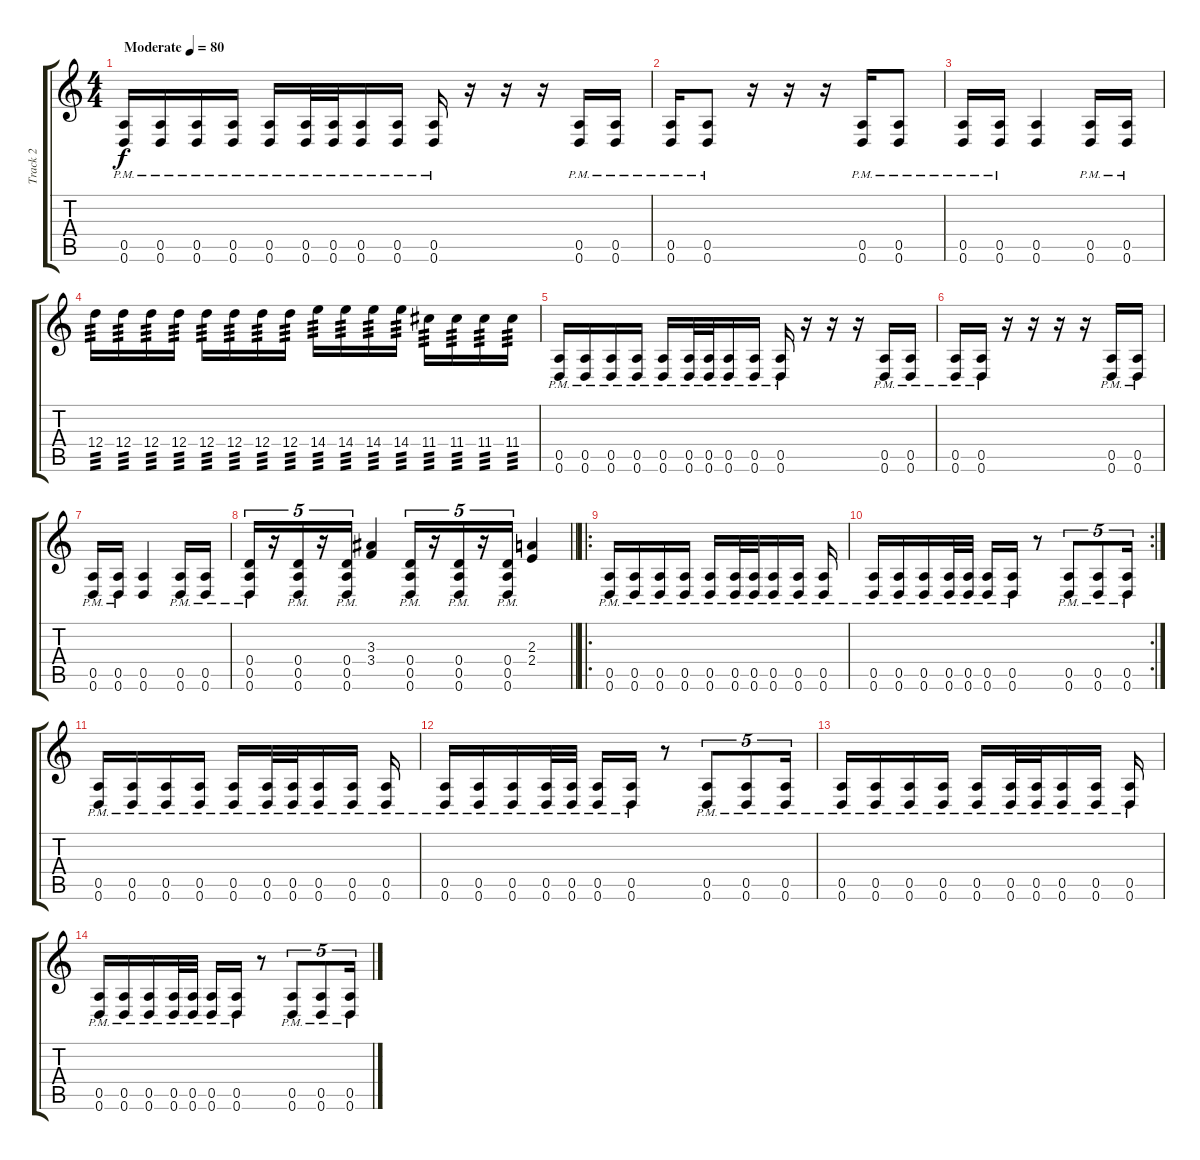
\track ("Track 2" "Track 2") {instrument distortionguitar}
\staff {score tabs}
\tuning (E4 B3 G3 D3 A2 D2) {hide}
\ts (4 4)
\tempo (80 "Moderate")
\clef g2
\ks c
(0.5{pm} 0.6{pm}).16{dy f instrument distortionguitar} (0.5{pm} 0.6{pm}).16 (0.5{pm} 0.6{pm}).16 (0.5{pm} 0.6{pm}).16 (0.5{pm} 0.6{pm}).16 (0.5{pm} 0.6{pm}).32 (0.5{pm} 0.6{pm}).32 (0.5{pm} 0.6{pm}).16 (0.5{pm} 0.6{pm}).16 (0.5{pm} 0.6{pm}).16 r.16 r.16 r.16 (0.5{pm} 0.6{pm}).16 (0.5{pm} 0.6{pm}).16 |
(0.5{pm} 0.6{pm}).16 (0.5{pm} 0.6{pm}).8 r.16 r.16 r.16 (0.5{pm} 0.6{pm}).16 (0.5{pm} 0.6{pm}).8 |
(0.5{pm} 0.6{pm}).16 (0.5{pm} 0.6{pm}).16 (0.5 0.6).4 (0.5{pm} 0.6{pm}).16 (0.5{pm} 0.6{pm}).16 |
12.4.16{tp 3} 12.4.16{tp 3} 12.4.16{tp 3} 12.4.16{tp 3} 12.4.16{tp 3} 12.4.16{tp 3} 12.4.16{tp 3} 12.4.16{tp 3} 14.4.16{tp 3} 14.4.16{tp 3} 14.4.16{tp 3} 14.4.16{tp 3} 11.4.16{tp 3} 11.4.16{tp 3} 11.4.16{tp 3} 11.4.16{tp 3} |
(0.5{pm} 0.6{pm}).16 (0.5{pm} 0.6{pm}).16 (0.5{pm} 0.6{pm}).16 (0.5{pm} 0.6{pm}).16 (0.5{pm} 0.6{pm}).16 (0.5{pm} 0.6{pm}).32 (0.5{pm} 0.6{pm}).32 (0.5{pm} 0.6{pm}).16 (0.5{pm} 0.6{pm}).16 (0.5{pm} 0.6{pm}).16 r.16 r.16 r.16 (0.5{pm} 0.6{pm}).16 (0.5{pm} 0.6{pm}).16 |
(0.5{pm} 0.6{pm}).16 (0.5{pm} 0.6{pm}).16 r.16 r.16 r.16 r.16 (0.5{pm} 0.6{pm}).16 (0.5{pm} 0.6{pm}).16 |
(0.5{pm} 0.6{pm}).16 (0.5{pm} 0.6{pm}).16 (0.5 0.6).4 (0.5{pm} 0.6{pm}).16 (0.5{pm} 0.6{pm}).16 |
\barLineRight lightlight
(0.4{pm} 0.5{pm} 0.6{pm}).16{tu (5 4)} r.16{tu (5 4)} (0.4{pm} 0.5{pm} 0.6{pm}).16{tu (5 4)} r.16{tu (5 4)} (0.4{pm} 0.5{pm} 0.6{pm}).16{tu (5 4)} (3.3 3.4).4 (0.4{pm} 0.5{pm} 0.6{pm}).16{tu (5 4)} r.16{tu (5 4)} (0.4{pm} 0.5{pm} 0.6{pm}).16{tu (5 4)} r.16{tu (5 4)} (0.4{pm} 0.5{pm} 0.6{pm}).16{tu (5 4)} (2.3 2.4).4 |
\ro
(0.5{pm} 0.6{pm}).16 (0.5{pm} 0.6{pm}).16 (0.5{pm} 0.6{pm}).16 (0.5{pm} 0.6{pm}).16 (0.5{pm} 0.6{pm}).16 (0.5{pm} 0.6{pm}).32 (0.5{pm} 0.6{pm}).32 (0.5{pm} 0.6{pm}).16 (0.5{pm} 0.6{pm}).16 (0.5{pm} 0.6{pm}).16 |
\rc 2
(0.5{pm} 0.6{pm}).16 (0.5{pm} 0.6{pm}).16 (0.5{pm} 0.6{pm}).16 (0.5{pm} 0.6{pm}).32 (0.5{pm} 0.6{pm}).32 (0.5{pm} 0.6{pm}).16 (0.5{pm} 0.6{pm}).16 r.8 (0.5{pm} 0.6{pm}).8{tu (5 4)} (0.5{pm} 0.6{pm}).8{tu (5 4)} (0.5{pm} 0.6{pm}).16{tu (5 4)} |
(0.5{pm} 0.6{pm}).16{volume 4} (0.5{pm} 0.6{pm}).16 (0.5{pm} 0.6{pm}).16 (0.5{pm} 0.6{pm}).16 (0.5{pm} 0.6{pm}).16 (0.5{pm} 0.6{pm}).32 (0.5{pm} 0.6{pm}).32 (0.5{pm} 0.6{pm}).16 (0.5{pm} 0.6{pm}).16 (0.5{pm} 0.6{pm}).16 |
(0.5{pm} 0.6{pm}).16 (0.5{pm} 0.6{pm}).16 (0.5{pm} 0.6{pm}).16 (0.5{pm} 0.6{pm}).32 (0.5{pm} 0.6{pm}).32 (0.5{pm} 0.6{pm}).16 (0.5{pm} 0.6{pm}).16 r.8 (0.5{pm} 0.6{pm}).8{tu (5 4)} (0.5{pm} 0.6{pm}).8{tu (5 4)} (0.5{pm} 0.6{pm}).16{tu (5 4)} |
(0.5{pm} 0.6{pm}).16 (0.5{pm} 0.6{pm}).16 (0.5{pm} 0.6{pm}).16 (0.5{pm} 0.6{pm}).16 (0.5{pm} 0.6{pm}).16 (0.5{pm} 0.6{pm}).32 (0.5{pm} 0.6{pm}).32 (0.5{pm} 0.6{pm}).16 (0.5{pm} 0.6{pm}).16 (0.5{pm} 0.6{pm}).16 |
(0.5{pm} 0.6{pm}).16 (0.5{pm} 0.6{pm}).16 (0.5{pm} 0.6{pm}).16 (0.5{pm} 0.6{pm}).32 (0.5{pm} 0.6{pm}).32 (0.5{pm} 0.6{pm}).16 (0.5{pm} 0.6{pm}).16 r.8 (0.5{pm} 0.6{pm}).8{tu (5 4)} (0.5{pm} 0.6{pm}).8{tu (5 4)} (0.5{pm} 0.6{pm}).16{tu (5 4)}
